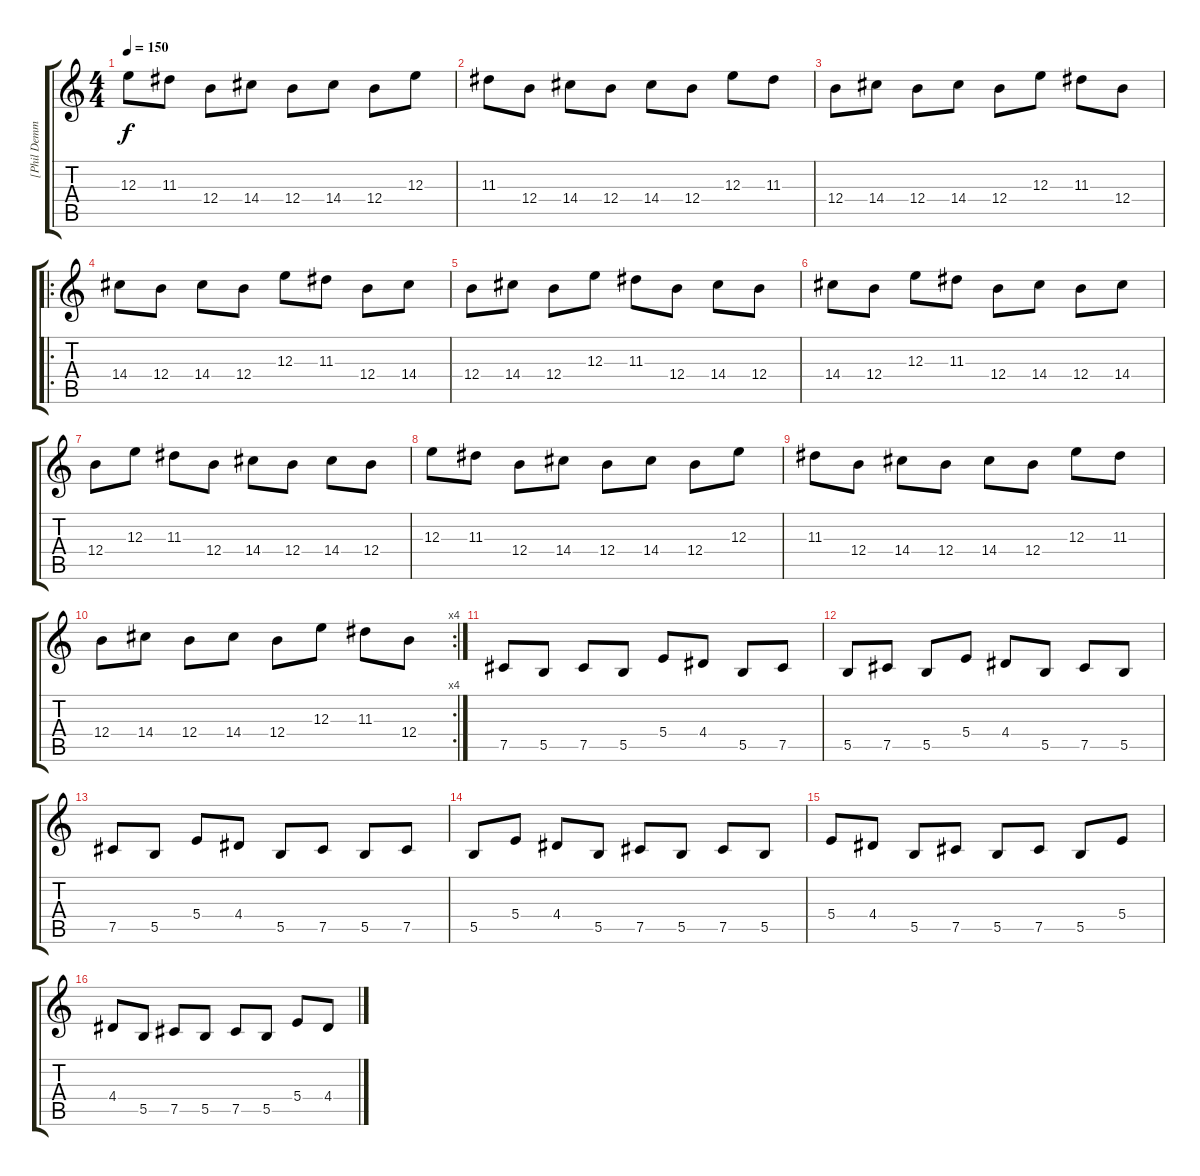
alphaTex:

\track ("[Phil Demmel] Guitar" "[Phil Demm") {instrument distortionguitar}
\staff {score tabs}
\tuning (Db4 Ab3 E3 B2 Gb2 B1) {hide}
\ts (4 4)
\tempo 150
\clef g2
\ks c
12.3.8{dy f} 11.3.8 12.4.8 14.4.8 12.4.8 14.4.8 12.4.8 12.3.8 |
11.3.8 12.4.8 14.4.8 12.4.8 14.4.8 12.4.8 12.3.8 11.3.8 |
12.4.8 14.4.8 12.4.8 14.4.8 12.4.8 12.3.8 11.3.8 12.4.8 |
\ro
14.4.8 12.4.8 14.4.8 12.4.8 12.3.8 11.3.8 12.4.8 14.4.8 |
12.4.8 14.4.8 12.4.8 12.3.8 11.3.8 12.4.8 14.4.8 12.4.8 |
14.4.8 12.4.8 12.3.8 11.3.8 12.4.8 14.4.8 12.4.8 14.4.8 |
12.4.8 12.3.8 11.3.8 12.4.8 14.4.8 12.4.8 14.4.8 12.4.8 |
12.3.8 11.3.8 12.4.8 14.4.8 12.4.8 14.4.8 12.4.8 12.3.8 |
11.3.8 12.4.8 14.4.8 12.4.8 14.4.8 12.4.8 12.3.8 11.3.8 |
\rc 4
12.4.8 14.4.8 12.4.8 14.4.8 12.4.8 12.3.8 11.3.8 12.4.8 |
7.5.8 5.5.8 7.5.8 5.5.8 5.4.8 4.4.8 5.5.8 7.5.8 |
5.5.8 7.5.8 5.5.8 5.4.8 4.4.8 5.5.8 7.5.8 5.5.8 |
7.5.8 5.5.8 5.4.8 4.4.8 5.5.8 7.5.8 5.5.8 7.5.8 |
5.5.8 5.4.8 4.4.8 5.5.8 7.5.8 5.5.8 7.5.8 5.5.8 |
5.4.8 4.4.8 5.5.8 7.5.8 5.5.8 7.5.8 5.5.8 5.4.8 |
4.4.8 5.5.8 7.5.8 5.5.8 7.5.8 5.5.8 5.4.8 4.4.8
